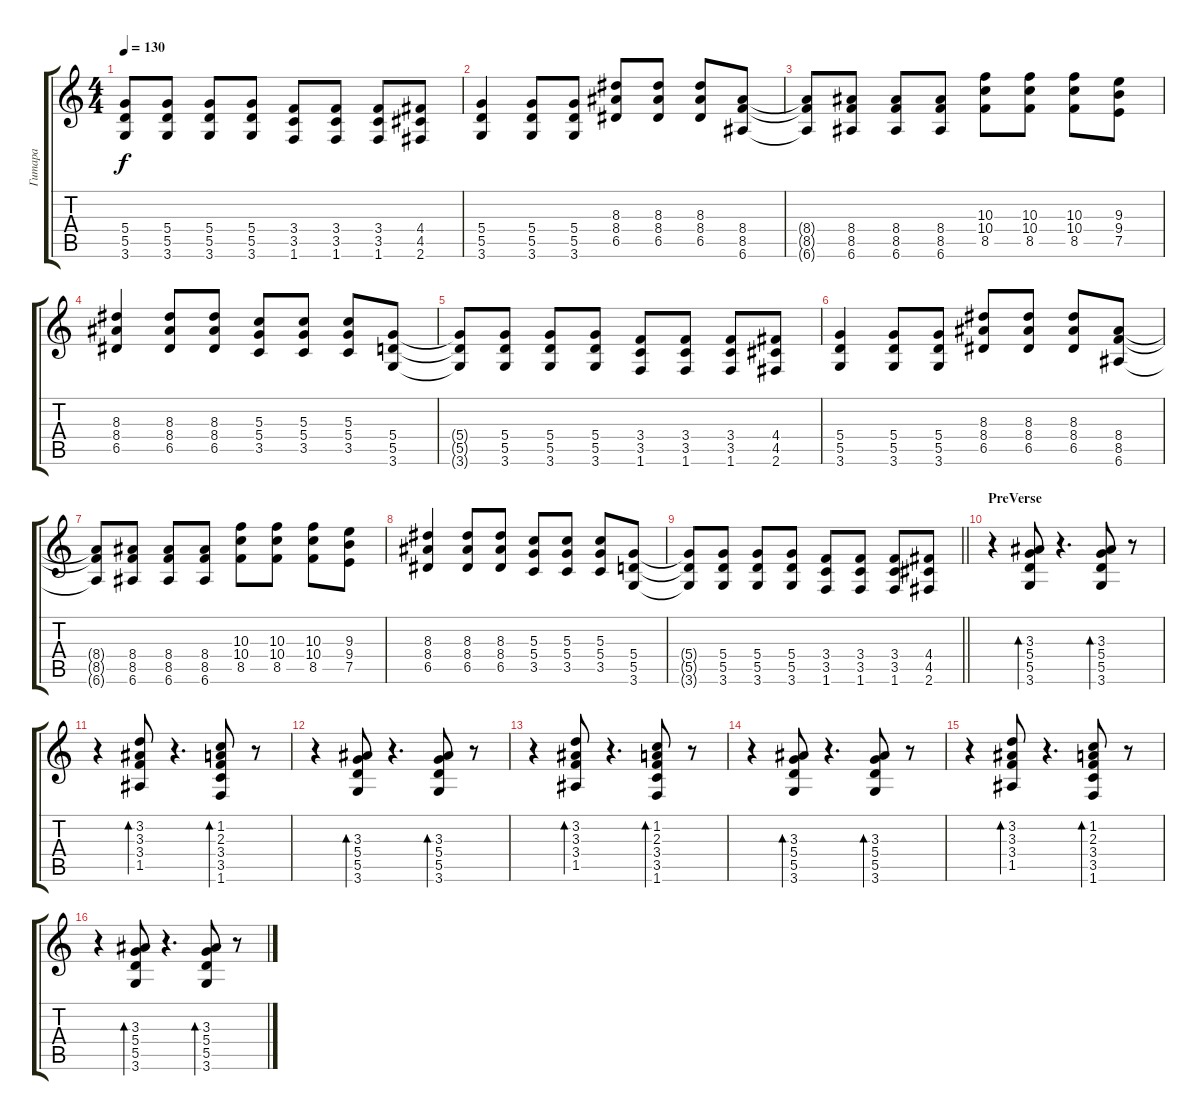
\track ("Гитара" "Гитара") {instrument acousticguitarnylon}
\staff {score tabs}
\tuning (E4 B3 G3 D3 A2 E2) {hide}
\ts (4 4)
\tempo 130
\clef g2
\ks c
(5.4{t} 5.5{t} 3.6{t}).8{dy f} (5.4 5.5 3.6).8 (5.4 5.5 3.6).8 (5.4 5.5 3.6).8 (3.4 3.5 1.6).8 (3.4 3.5 1.6).8 (3.4 3.5 1.6).8 (4.4 4.5 2.6).8 |
(5.4 5.5 3.6).4 (5.4 5.5 3.6).8 (5.4 5.5 3.6).8 (8.3 8.4 6.5).8 (8.3 8.4 6.5).8 (8.3 8.4 6.5).8 (8.4 8.5 6.6).8 |
(8.4{t} 8.5{t} 6.6{t}).8 (8.4 8.5 6.6).8 (8.4 8.5 6.6).8 (8.4 8.5 6.6).8 (10.3 10.4 8.5).8 (10.3 10.4 8.5).8 (10.3 10.4 8.5).8 (9.3 9.4 7.5).8 |
(8.3 8.4 6.5).4 (8.3 8.4 6.5).8 (8.3 8.4 6.5).8 (5.3 5.4 3.5).8 (5.3 5.4 3.5).8 (5.3 5.4 3.5).8 (5.4 5.5 3.6).8 |
(5.4{t} 5.5{t} 3.6{t}).8 (5.4 5.5 3.6).8 (5.4 5.5 3.6).8 (5.4 5.5 3.6).8 (3.4 3.5 1.6).8 (3.4 3.5 1.6).8 (3.4 3.5 1.6).8 (4.4 4.5 2.6).8 |
(5.4 5.5 3.6).4 (5.4 5.5 3.6).8 (5.4 5.5 3.6).8 (8.3 8.4 6.5).8 (8.3 8.4 6.5).8 (8.3 8.4 6.5).8 (8.4 8.5 6.6).8 |
(8.4{t} 8.5{t} 6.6{t}).8 (8.4 8.5 6.6).8 (8.4 8.5 6.6).8 (8.4 8.5 6.6).8 (10.3 10.4 8.5).8 (10.3 10.4 8.5).8 (10.3 10.4 8.5).8 (9.3 9.4 7.5).8 |
(8.3 8.4 6.5).4 (8.3 8.4 6.5).8 (8.3 8.4 6.5).8 (5.3 5.4 3.5).8 (5.3 5.4 3.5).8 (5.3 5.4 3.5).8 (5.4 5.5 3.6).8 |
\barLineRight lightlight
(5.4{t} 5.5{t} 3.6{t}).8 (5.4 5.5 3.6).8 (5.4 5.5 3.6).8 (5.4 5.5 3.6).8 (3.4 3.5 1.6).8 (3.4 3.5 1.6).8 (3.4 3.5 1.6).8 (4.4 4.5 2.6).8 |
\section ("" "PreVerse")
r.4{instrument acousticguitarnylon} (3.3 5.4 5.5 3.6).8{bd 60} r.4{d} (3.3 5.4 5.5 3.6).8{bd 60} r.8 |
r.4 (3.2 3.3 3.4 1.5).8{bd 60} r.4{d} (1.2 2.3 3.4 3.5 1.6).8{bd 60} r.8 |
r.4 (3.3 5.4 5.5 3.6).8{bd 60} r.4{d} (3.3 5.4 5.5 3.6).8{bd 60} r.8 |
r.4 (3.2 3.3 3.4 1.5).8{bd 60} r.4{d} (1.2 2.3 3.4 3.5 1.6).8{bd 60} r.8 |
r.4 (3.3 5.4 5.5 3.6).8{bd 60} r.4{d} (3.3 5.4 5.5 3.6).8{bd 60} r.8 |
r.4 (3.2 3.3 3.4 1.5).8{bd 60} r.4{d} (1.2 2.3 3.4 3.5 1.6).8{bd 60} r.8 |
r.4 (3.3 5.4 5.5 3.6).8{bd 60} r.4{d} (3.3 5.4 5.5 3.6).8{bd 60} r.8
